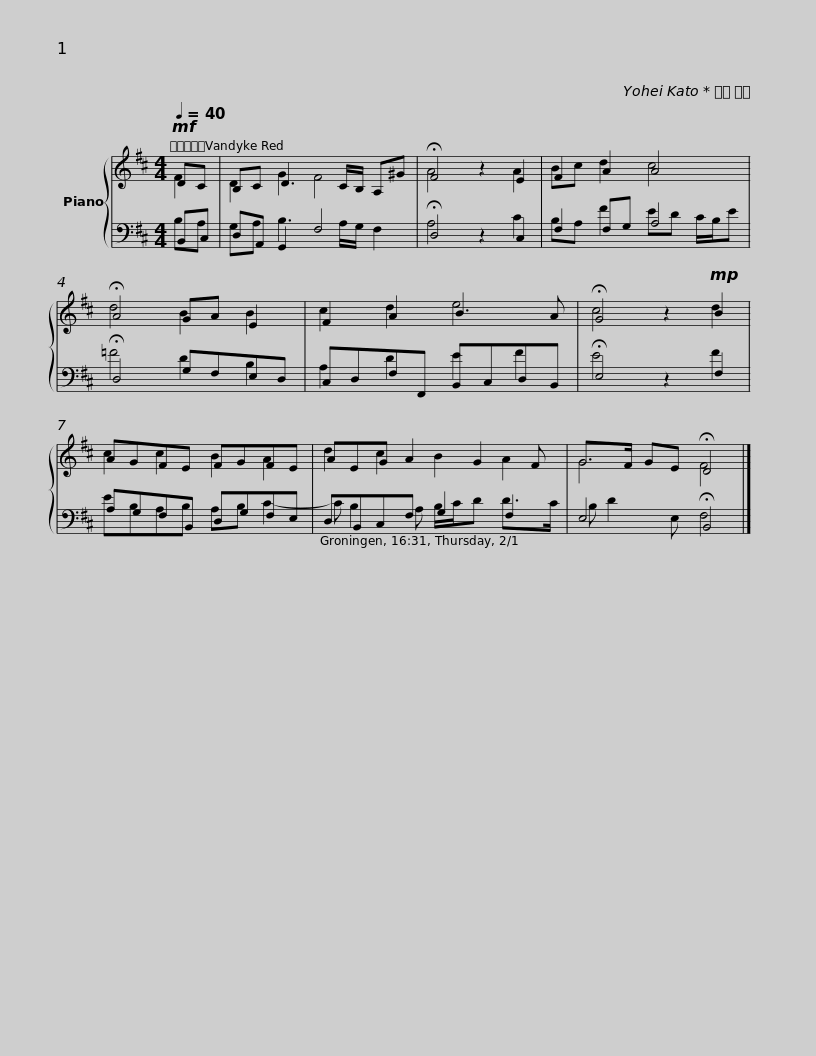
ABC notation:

X:1
%%score { ( 1 2 ) | ( 3 4 ) }
L:1/8
Q:1/4=40
M:4/4
I:linebreak $
K:D
V:1 treble
V:2 treble
V:3 bass
V:4 bass
V:1
!mf! DC | B,C D3 C/B,/ A,^G | !fermata!F4 z2 E2 | F2 A2 A4 |$ !fermata!A4 GA E2 | %5
 F2 A2 B3 A | !fermata!G4 z2!mp! B2 | AGFE FGFE |$ AEG A2 G2 F | G>F GE !fermata!D4 |] %10
V:2
 F2 | D2 G2 F4 | A4 z2 A2 | Bc d2 c4 |$ d4 B2 B2 | %5
 c2 d2 e4 | c4 z2 d2 | c2 c2 B2 A2 |$ d2 c2 B2 A2 | G4 F4 |] %10
V:3
 B,,C, | D,A,, G,,2 F,4 | !fermata!D,4 z2 C,2 | F,2 F,G, A,4 |$ !fermata!D,4 G,F,E,D, | %5
 C,D,F,F,, B,,C,D,B,, | !fermata!E,4 z2 F,2 | A,G,F,B,, D,G,F,E, |$ D,B,,C,F, G,2 F,2 | E,4 !fermata!B,,4 |] %10
V:4
 B,A, | G,A, B,3 A,/G,/ F,2 | A,4 z2 C2 | B,A, F2 ED C/B,/E |$ =F4 D2 B,2 | %5
 A,2 D2 E2 F2 | E4 z2 F2 | EB,A,B, A,B, C2- |$ C B,2 A, B,/C/D D>C | B, D2 E, F,4 |] %10
